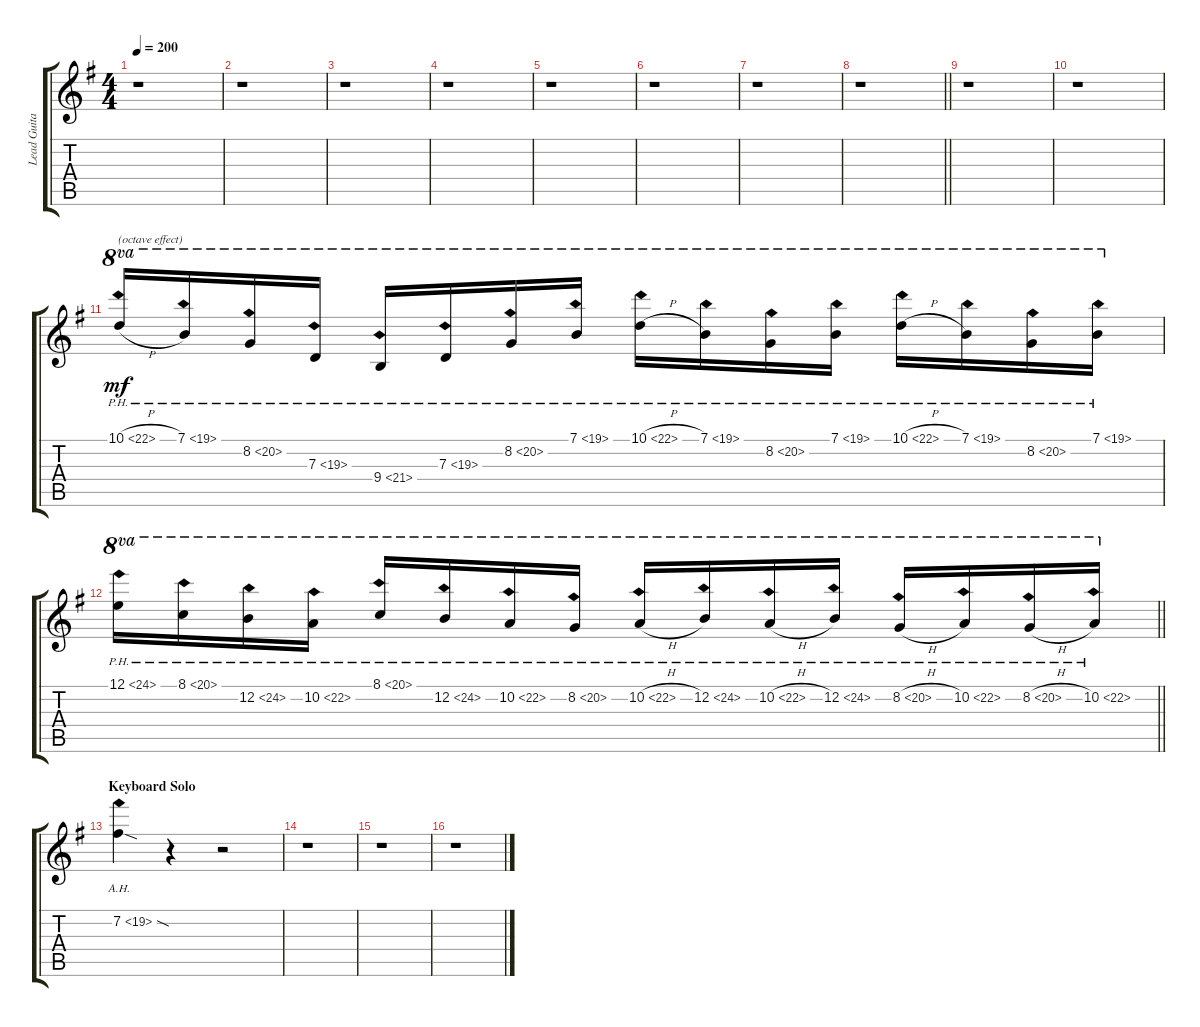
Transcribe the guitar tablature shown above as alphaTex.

\track ("Lead Guitar B" "Lead Guita") {instrument distortionguitar}
\staff {score tabs}
\tuning (E4 B3 G3 D3 A2 E2) {hide}
\ts (4 4)
\section ("" "")
\tempo 200
\clef g2
\ks g
r.1{dy f} |
r.1 |
r.1 |
r.1 |
r.1 |
r.1 |
r.1 |
\barLineRight lightlight
r.1 |
\section ("" "")
r.1 |
r.1 |
10.1{ph 12 h}.16{ot 8va txt "(octave effect)" dy mf} 7.1{ph 12}.16{ot 8va} 8.2{ph 12}.16{ot 8va} 7.3{ph 12}.16{ot 8va} 9.4{ph 12}.16{ot 8va} 7.3{ph 12}.16{ot 8va} 8.2{ph 12}.16{ot 8va} 7.1{ph 12}.16{ot 8va} 10.1{ph 12 h}.16{ot 8va} 7.1{ph 12}.16{ot 8va} 8.2{ph 12}.16{ot 8va} 7.1{ph 12}.16{ot 8va} 10.1{ph 12 h}.16{ot 8va} 7.1{ph 12}.16{ot 8va} 8.2{ph 12}.16{ot 8va} 7.1{ph 12}.16{ot 8va} |
\barLineRight lightlight
12.1{ph 12}.16{ot 8va} 8.1{ph 12}.16{ot 8va} 12.2{ph 12}.16{ot 8va} 10.2{ph 12}.16{ot 8va} 8.1{ph 12}.16{ot 8va} 12.2{ph 12}.16{ot 8va} 10.2{ph 12}.16{ot 8va} 8.2{ph 12}.16{ot 8va} 10.2{ph 12 h}.16{ot 8va} 12.2{ph 12}.16{ot 8va} 10.2{ph 12 h}.16{ot 8va} 12.2{ph 12}.16{ot 8va} 8.2{ph 12 h}.16{ot 8va} 10.2{ph 12}.16{ot 8va} 8.2{ph 12 h}.16{ot 8va} 10.2{ph 12}.16{ot 8va} |
\section ("" "Keyboard Solo")
7.2{ah 12 sod}.4 r.4 r.2 |
r.1 |
r.1 |
r.1
